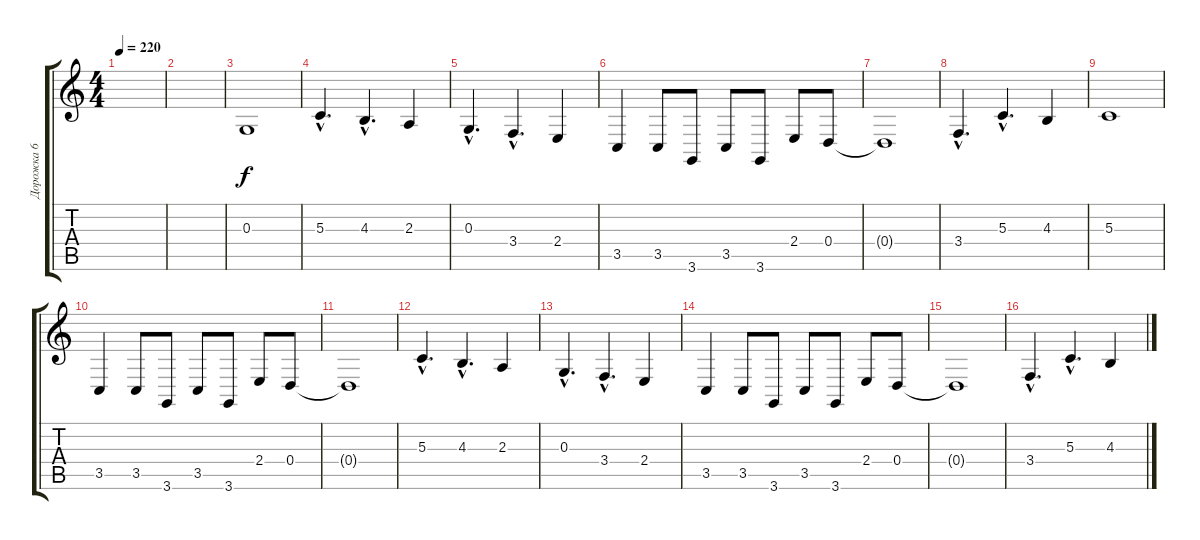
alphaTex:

\track ("Дорожка 6" "Дорожка 6") {instrument trumpet}
\staff {score tabs}
\tuning (E4 B3 G3 D3 A2 E2) {hide}
\ts (4 4)
\tempo 220
\clef g2
\ks c
|
|
0.3.1 |
5.3{hac}.4{d} 4.3{hac}.4{d} 2.3.4 |
0.3{hac}.4{d} 3.4{hac}.4{d} 2.4.4 |
3.5.4 3.5.8 3.6.8 3.5.8 3.6.8 2.4.8 0.4.8 |
0.4{t}.1 |
3.4{hac}.4{d} 5.3{hac}.4{d} 4.3.4 |
5.3.1 |
3.5.4 3.5.8 3.6.8 3.5.8 3.6.8 2.4.8 0.4.8 |
0.4{t}.1 |
5.3{hac}.4{d} 4.3{hac}.4{d} 2.3.4 |
0.3{hac}.4{d} 3.4{hac}.4{d} 2.4.4 |
3.5.4 3.5.8 3.6.8 3.5.8 3.6.8 2.4.8 0.4.8 |
0.4{t}.1 |
3.4{hac}.4{d} 5.3{hac}.4{d} 4.3.4
